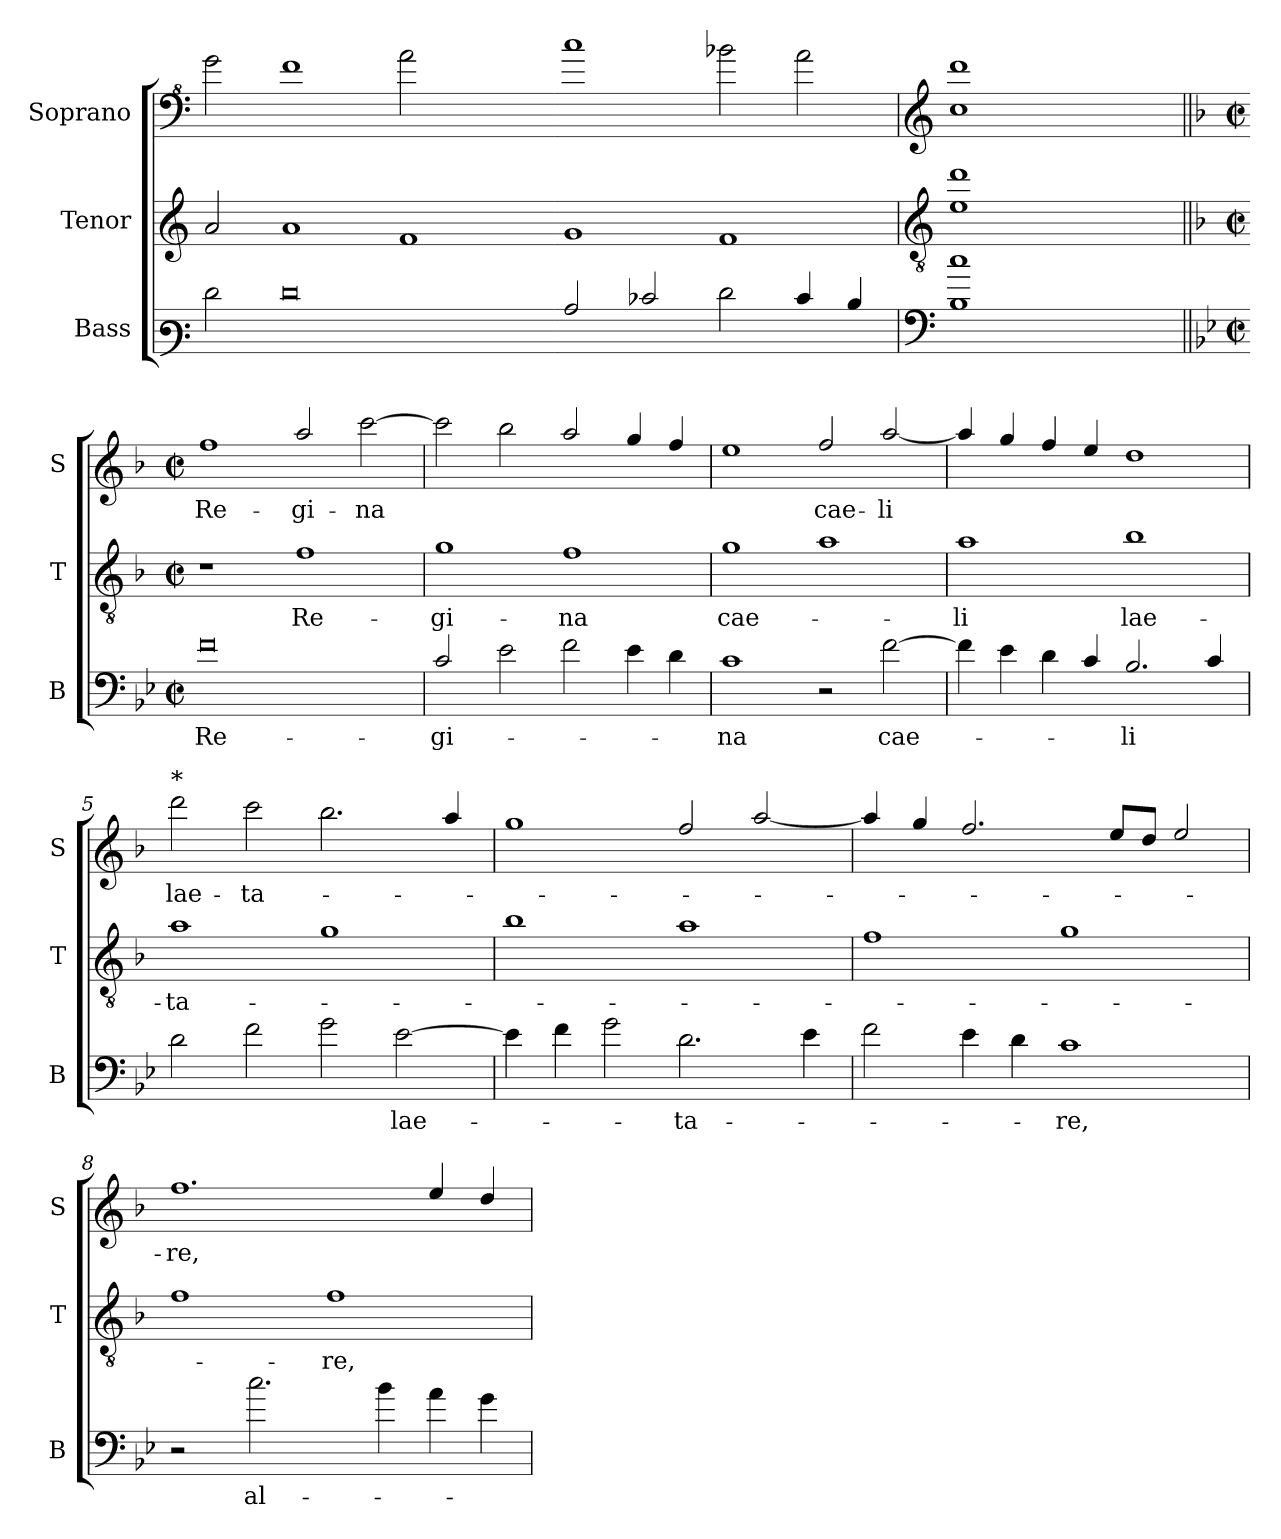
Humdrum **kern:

**kern	**text	**kern	**text	**kern	**text
*part3	*part3	*part2	*part2	*part1	*part1
*staff3	*staff3	*staff2	*staff2	*staff1	*staff1
*I"Bass	*	*I"Tenor	*	*I"Soprano	*
*I'B	*	*I'T	*	*I'S	*
*clefF3	*	*	*	*clefF^4	*
*ITrd7c12	*	*ITrd7c12	*	*ITrd7c12	*
*k[]	*	*k[]	*	*k[]	*
*C:	*	*C:	*	*C:	*
=	=	=	=	=	=
2F	.	2A	.	2g	.
0F	.	1A	.	1f	.
.	.	1F	.	2a\	.
.	.	.	.	2ryy	.
=1X-	=1X-	=1X-	=1X-	=1X-	=1X-
2C/	.	1G	.	1cc	.
2E-/	.	.	.	.	.
2F\	.	1F	.	2b-\	.
4E-/	.	.	.	2a\	.
4D/	.	.	.	.	.
=2X	=2X	=2X	=2X	=2X	=2X
*clefF4	*	*clefGv2	*	*clefG2	*
1BB 1c	.	1E 1d	.	1c 1dd	.
1ryy	.	1ryy	.	1ryy	.
!!LO:LB:g=z
=1||	=1||	=1||	=1||	=1||	=1||
*k[b-e-]	*	*k[b-]	*	*k[b-]	*
*B-:	*	*F:	*	*F:	*
*M2/2	*	*M2/2	*	*M2/2	*
*met(c|)	*	*met(c|)	*	*met(c|)	*
!	!LO:LY:b	!	!	!	!LO:LY:b
0F	Re-	1r	.	1f	Re-
!	!	!	!LO:LY:b	!	!LO:LY:b
.	.	1F	Re-	2a/	-gi-
!	!	!	!	!	!LO:LY:b
.	.	.	.	[2cc\	-na
=2	=2	=2	=2	=2	=2
!	!LO:LY:b	!	!LO:LY:b	!	!
2C/	-gi-	1G	-gi-	2cc\]	.
2E-\	.	.	.	2b-\	.
!	!	!	!LO:LY:b	!	!
2F\	.	1F	-na	2a/	.
4E-\	.	.	.	4g/	.
4D\	.	.	.	4f/	.
=3	=3	=3	=3	=3	=3
!	!LO:LY:b	!	!LO:LY:b	!	!
1C	-na	1G	cae-	1e	.
!	!	!	!	!	!LO:LY:b
2r	.	1A	.	2f/	cae-
!	!LO:LY:b	!	!	!	!LO:LY:b
[2F\	cae-	.	.	[2a/	-li
!!LO:LB:g=z
=4	=4	=4	=4	=4	=4
!	!	!	!LO:LY:b	!	!
4F\]	.	1A	-li	4a/]	.
4E-\	.	.	.	4g/	.
4D\	.	.	.	4f/	.
4C/	.	.	.	4e/	.
!	!LO:LY:b	!	!LO:LY:b	!	!
2.BB-/	-li	1B-	lae-	1d	.
4C/	.	.	.	.	.
=5	=5	=5	=5	=5	=5
!	!	!	!	!LO:TX:a:t=*	!
!	!	!	!LO:LY:b	!	!LO:LY:b
2D\	.	1A	-ta-	2dd\	lae-
!	!	!	!	!	!LO:LY:b
2F\	.	.	.	2cc\	-ta-
2G\	.	1G	.	2.b-\	.
!	!LO:LY:b	!	!	!	!
[2E-\	lae-	.	.	.	.
.	.	.	.	4a/	.
=6	=6	=6	=6	=6	=6
4E-\]	.	1B-	.	1g	.
4F\	.	.	.	.	.
2G\	.	.	.	.	.
!	!LO:LY:b	!	!	!	!
2.D\	-ta-	1A	.	2f/	.
.	.	.	.	[2a/	.
4E-\	.	.	.	.	.
=7	=7	=7	=7	=7	=7
2F\	.	1F	.	4a/]	.
.	.	.	.	4g/	.
4E-\	.	.	.	2.f/	.
4D\	.	.	.	.	.
!	!LO:LY:b	!	!	!	!
1C	-re,	1G	.	.	.
.	.	.	.	8e/L	.
.	.	.	.	8d/J	.
.	.	.	.	2e/	.
=8	=8	=8	=8	=8	=8
!	!	!	!	!	!LO:LY:b
2r	.	1F	.	1.f	-re,
!	!LO:LY:b	!	!	!	!
2.c\	al-	.	.	.	.
!	!	!	!LO:LY:b	!	!
.	.	1F	-re,	.	.
4B-\	.	.	.	.	.
4A\	.	.	.	4e/	.
4G\	.	.	.	4d/	.
=	=	=	=	=	=
*-	*-	*-	*-	*-	*-
